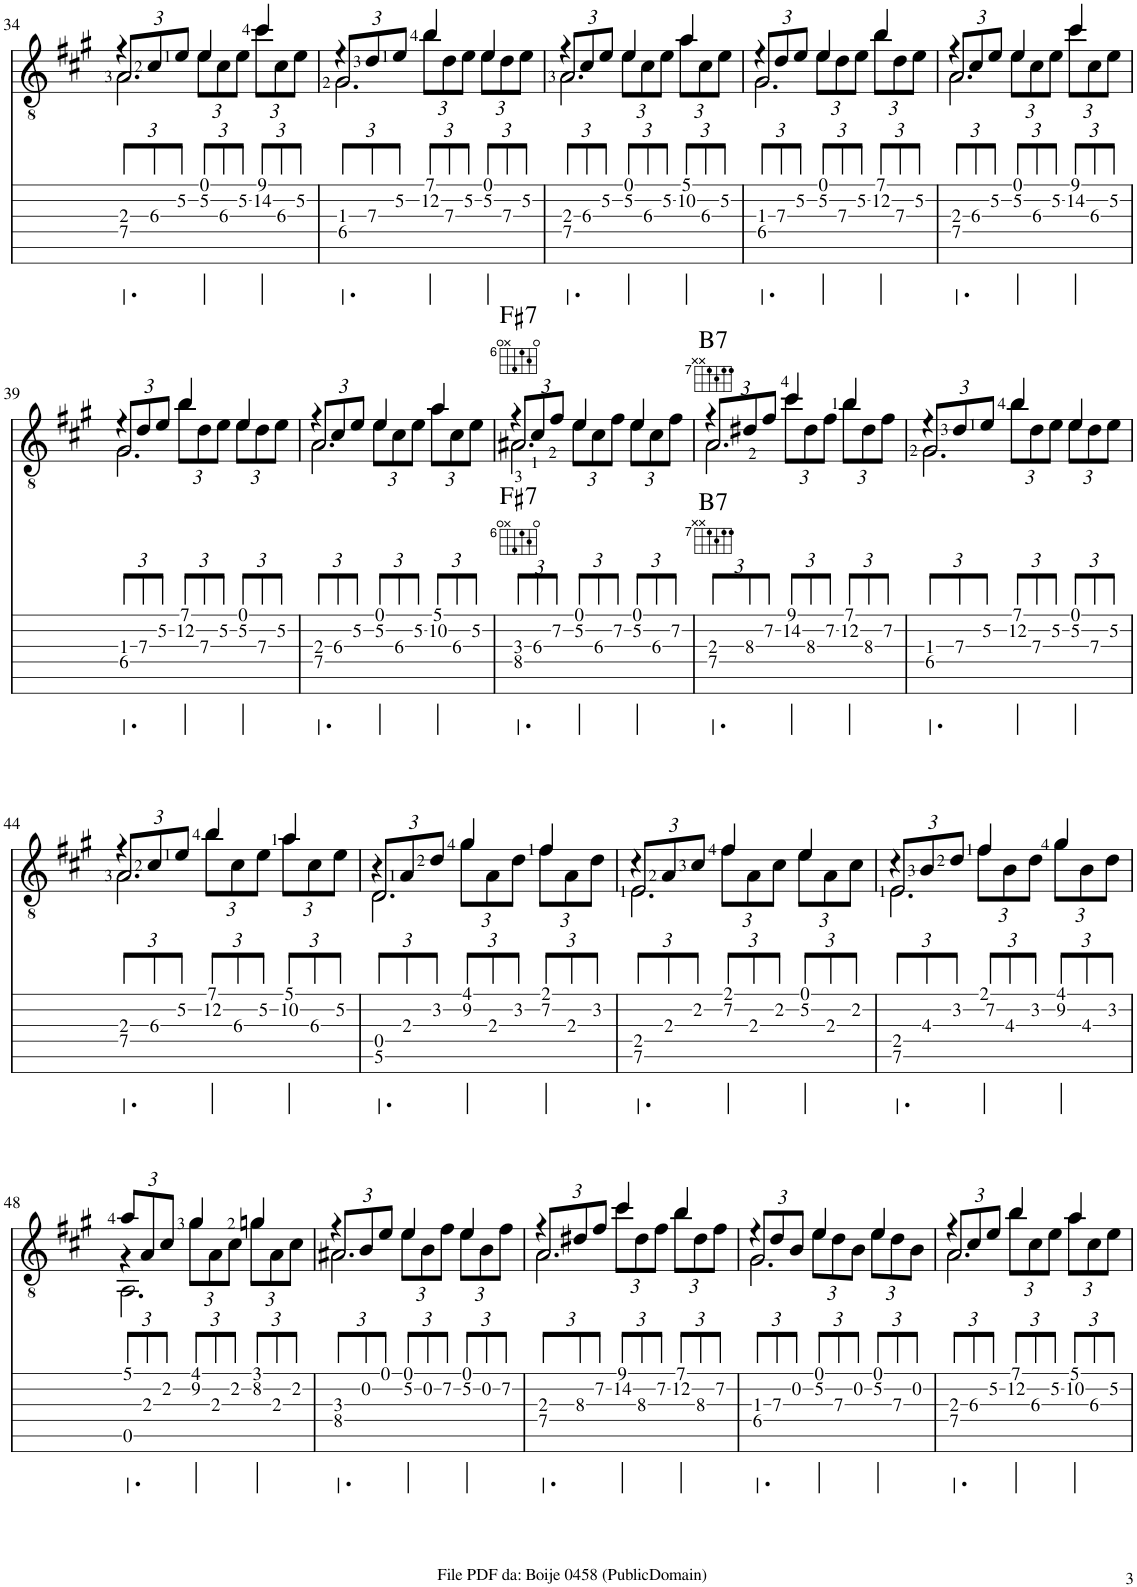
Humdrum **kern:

**kern	**harte	**kern	**harte
*part2	*part2	*part1	*part1
*staff2	*	*staff1	*
*I"Chitarra classica (Intavolatura)	*	*I"Guitar	*
!!LO:PB:g=z
*	*	*clefGv2	*
*k[f#c#g#]	*	*k[f#c#g#]	*
*M3/4	*	*M3/4	*
*Xbrackettup	*	*	*
=34	=34	=34	=34
!LO:N:head=open	!	!	!
*^	*	*	*
*	*^	*	*	*
*	*	*	*	*Xbrackettup	*
!	!	!	!	!LO:N:head=open	!
*	*	*	*	*^	*
*	*	*	*	*	*^	*
12A/L	4r	2.A\	.	12A/L	4r	2.A\	.
12c#/	.	.	.	12c#/	.	.	.
12e/J	.	.	.	12e/J	.	.	.
12e/L	4e\	.	.	12e\L	4e/	.	.
12c#/	.	.	.	12c#\	.	.	.
12e/J	.	.	.	12e\J	.	.	.
12cc#/L	4cc#\	.	.	12cc#\L	4cc#/	.	.
12c#/	.	.	.	12c#\	.	.	.
12e/J	.	.	.	12e\J	.	.	.
=35	=35	=35	=35	=35	=35	=35	=35
!LO:N:head=open	!	!	!	!LO:N:head=open	!	!	!
12G#/L	4r	2.G#\	.	12G#/L	4r	2.G#\	.
12d/	.	.	.	12d/	.	.	.
12e/J	.	.	.	12e/J	.	.	.
12b/L	4b\	.	.	12b\L	4b/	.	.
12d/	.	.	.	12d\	.	.	.
12e/J	.	.	.	12e\J	.	.	.
12e/L	4e\	.	.	12e\L	4e/	.	.
12d/	.	.	.	12d\	.	.	.
12e/J	.	.	.	12e\J	.	.	.
=36	=36	=36	=36	=36	=36	=36	=36
!LO:N:head=open	!	!	!	!LO:N:head=open	!	!	!
12A/L	4r	2.A\	.	12A/L	4r	2.A\	.
12c#/	.	.	.	12c#/	.	.	.
12e/J	.	.	.	12e/J	.	.	.
12e/L	4e\	.	.	12e\L	4e/	.	.
12c#/	.	.	.	12c#\	.	.	.
12e/J	.	.	.	12e\J	.	.	.
12a/L	4a\	.	.	12a\L	4a/	.	.
12c#/	.	.	.	12c#\	.	.	.
12e/J	.	.	.	12e\J	.	.	.
=37	=37	=37	=37	=37	=37	=37	=37
!LO:N:head=open	!	!	!	!LO:N:head=open	!	!	!
12G#/L	4r	2.G#\	.	12G#/L	4r	2.G#\	.
12d/	.	.	.	12d/	.	.	.
12e/J	.	.	.	12e/J	.	.	.
12e/L	4e\	.	.	12e\L	4e/	.	.
12d/	.	.	.	12d\	.	.	.
12e/J	.	.	.	12e\J	.	.	.
12b/L	4b\	.	.	12b\L	4b/	.	.
12d/	.	.	.	12d\	.	.	.
12e/J	.	.	.	12e\J	.	.	.
=38	=38	=38	=38	=38	=38	=38	=38
!LO:N:head=open	!	!	!	!LO:N:head=open	!	!	!
12A/L	4r	2.A\	.	12A/L	4r	2.A\	.
12c#/	.	.	.	12c#/	.	.	.
12e/J	.	.	.	12e/J	.	.	.
12e/L	4e\	.	.	12e\L	4e/	.	.
12c#/	.	.	.	12c#\	.	.	.
12e/J	.	.	.	12e\J	.	.	.
12cc#/L	4cc#\	.	.	12cc#\L	4cc#/	.	.
12c#/	.	.	.	12c#\	.	.	.
12e/J	.	.	.	12e\J	.	.	.
!!LO:LB:g=z	!!	!!
=39	=39	=39	=39	=39	=39	=39	=39
!LO:N:head=open	!	!	!	!LO:N:head=open	!	!	!
12G#/L	4r	2.G#\	.	12G#/L	4r	2.G#\	.
12d/	.	.	.	12d/	.	.	.
12e/J	.	.	.	12e/J	.	.	.
12b/L	4b\	.	.	12b\L	4b/	.	.
12d/	.	.	.	12d\	.	.	.
12e/J	.	.	.	12e\J	.	.	.
12e/L	4e\	.	.	12e\L	4e/	.	.
12d/	.	.	.	12d\	.	.	.
12e/J	.	.	.	12e\J	.	.	.
=40	=40	=40	=40	=40	=40	=40	=40
!LO:N:head=open	!	!	!	!LO:N:head=open	!	!	!
12A/L	4r	2.A\	.	12A/L	4r	2.A\	.
12c#/	.	.	.	12c#/	.	.	.
12e/J	.	.	.	12e/J	.	.	.
12e/L	4e\	.	.	12e\L	4e/	.	.
12c#/	.	.	.	12c#\	.	.	.
12e/J	.	.	.	12e\J	.	.	.
12a/L	4a\	.	.	12a\L	4a/	.	.
12c#/	.	.	.	12c#\	.	.	.
12e/J	.	.	.	12e\J	.	.	.
=41	=41	=41	=41	=41	=41	=41	=41
!LO:N:head=open	!	!	!LO:H:kt=7	!LO:N:head=open	!	!	!LO:H:kt=7
12A#X/L	4r	2.A#\	F#:7	12A#X/L	4r	2.A#\	F#:7
12c#/	.	.	.	12c#/	.	.	.
12f#/J	.	.	.	12f#/J	.	.	.
12e/L	4e\	.	.	12e\L	4e/	.	.
12c#/	.	.	.	12c#\	.	.	.
12f#/J	.	.	.	12f#\J	.	.	.
12e/L	4e\	.	.	12e\L	4e/	.	.
12c#/	.	.	.	12c#\	.	.	.
12f#/J	.	.	.	12f#\J	.	.	.
=42	=42	=42	=42	=42	=42	=42	=42
!LO:N:head=open	!	!	!LO:H:kt=7	!LO:N:head=open	!	!	!LO:H:kt=7
12A/L	4r	2.A\	B:7	12A/L	4r	2.A\	B:7
12d#X/	.	.	.	12d#X/	.	.	.
12f#/J	.	.	.	12f#/J	.	.	.
12cc#/L	4cc#\	.	.	12cc#\L	4cc#/	.	.
12d#/	.	.	.	12d#\	.	.	.
12f#/J	.	.	.	12f#\J	.	.	.
12b/L	4b\	.	.	12b\L	4b/	.	.
12d#/	.	.	.	12d#\	.	.	.
12f#/J	.	.	.	12f#\J	.	.	.
=43	=43	=43	=43	=43	=43	=43	=43
!LO:N:head=open	!	!	!	!LO:N:head=open	!	!	!
12G#/L	4r	2.G#\	.	12G#/L	4r	2.G#\	.
12d/	.	.	.	12d/	.	.	.
12e/J	.	.	.	12e/J	.	.	.
12b/L	4b\	.	.	12b\L	4b/	.	.
12d/	.	.	.	12d\	.	.	.
12e/J	.	.	.	12e\J	.	.	.
12e/L	4e\	.	.	12e\L	4e/	.	.
12d/	.	.	.	12d\	.	.	.
12e/J	.	.	.	12e\J	.	.	.
!!LO:LB:g=z	!!	!!
=44	=44	=44	=44	=44	=44	=44	=44
!LO:N:head=open	!	!	!	!LO:N:head=open	!	!	!
12A/L	4r	2.A\	.	12A/L	4r	2.A\	.
12c#/	.	.	.	12c#/	.	.	.
12e/J	.	.	.	12e/J	.	.	.
12b/L	4b\	.	.	12b\L	4b/	.	.
12c#/	.	.	.	12c#\	.	.	.
12e/J	.	.	.	12e\J	.	.	.
12a/L	4a\	.	.	12a\L	4a/	.	.
12c#/	.	.	.	12c#\	.	.	.
12e/J	.	.	.	12e\J	.	.	.
=45	=45	=45	=45	=45	=45	=45	=45
!LO:N:head=open	!	!	!	!LO:N:head=open	!	!	!
12D/L	4r	2.D\	.	12D/L	4r	2.D\	.
12A/	.	.	.	12A/	.	.	.
12d/J	.	.	.	12d/J	.	.	.
12g#/L	4g#\	.	.	12g#\L	4g#/	.	.
12A/	.	.	.	12A\	.	.	.
12d/J	.	.	.	12d\J	.	.	.
12f#/L	4f#\	.	.	12f#\L	4f#/	.	.
12A/	.	.	.	12A\	.	.	.
12d/J	.	.	.	12d\J	.	.	.
=46	=46	=46	=46	=46	=46	=46	=46
!LO:N:head=open	!	!	!	!LO:N:head=open	!	!	!
12E/L	4r	2.E\	.	12E/L	4r	2.E\	.
12A/	.	.	.	12A/	.	.	.
12c#/J	.	.	.	12c#/J	.	.	.
12f#/L	4f#\	.	.	12f#\L	4f#/	.	.
12A/	.	.	.	12A\	.	.	.
12c#/J	.	.	.	12c#\J	.	.	.
12e/L	4e\	.	.	12e\L	4e/	.	.
12A/	.	.	.	12A\	.	.	.
12c#/J	.	.	.	12c#\J	.	.	.
=47	=47	=47	=47	=47	=47	=47	=47
!LO:N:head=open	!	!	!	!LO:N:head=open	!	!	!
12E/L	4r	2.E\	.	12E/L	4r	2.E\	.
12B/	.	.	.	12B/	.	.	.
12d/J	.	.	.	12d/J	.	.	.
12f#/L	4f#\	.	.	12f#\L	4f#/	.	.
12B/	.	.	.	12B\	.	.	.
12d/J	.	.	.	12d\J	.	.	.
12g#/L	4g#\	.	.	12g#\L	4g#/	.	.
12B/	.	.	.	12B\	.	.	.
12d/J	.	.	.	12d\J	.	.	.
!!LO:LB:g=z	!!	!!
=48	=48	=48	=48	=48	=48	=48	=48
12a/L	4r	2.AA\	.	12a/L	4r	2.AA\	.
12A/	.	.	.	12A/	.	.	.
12c#/J	.	.	.	12c#/J	.	.	.
12g#/L	4g#\	.	.	12g#\L	4g#/	.	.
12A/	.	.	.	12A\	.	.	.
12c#/J	.	.	.	12c#\J	.	.	.
12gn/L	4g\	.	.	12gn\L	4g/	.	.
12A/	.	.	.	12A\	.	.	.
12c#/J	.	.	.	12c#\J	.	.	.
=49	=49	=49	=49	=49	=49	=49	=49
!LO:N:head=open	!	!	!	!LO:N:head=open	!	!	!
12A#X/L	4r	2.A#\	.	12A#X/L	4r	2.A#\	.
12B/	.	.	.	12B/	.	.	.
12e/J	.	.	.	12e/J	.	.	.
12e/L	4e\	.	.	12e\L	4e/	.	.
12B/	.	.	.	12B\	.	.	.
12f#/J	.	.	.	12f#\J	.	.	.
12e/L	4e\	.	.	12e\L	4e/	.	.
12B/	.	.	.	12B\	.	.	.
12f#/J	.	.	.	12f#\J	.	.	.
=50	=50	=50	=50	=50	=50	=50	=50
!LO:N:head=open	!	!	!	!LO:N:head=open	!	!	!
12A/L	4r	2.A\	.	12A/L	4r	2.A\	.
12d#X/	.	.	.	12d#X/	.	.	.
12f#/J	.	.	.	12f#/J	.	.	.
12cc#/L	4cc#\	.	.	12cc#\L	4cc#/	.	.
12d#/	.	.	.	12d#\	.	.	.
12f#/J	.	.	.	12f#\J	.	.	.
12b/L	4b\	.	.	12b\L	4b/	.	.
12d#/	.	.	.	12d#\	.	.	.
12f#/J	.	.	.	12f#\J	.	.	.
=51	=51	=51	=51	=51	=51	=51	=51
!LO:N:head=open	!	!	!	!LO:N:head=open	!	!	!
12G#/L	4r	2.G#\	.	12G#/L	4r	2.G#\	.
12d/	.	.	.	12d/	.	.	.
12B/J	.	.	.	12B/J	.	.	.
12e/L	4e\	.	.	12e\L	4e/	.	.
12d/	.	.	.	12d\	.	.	.
12B/J	.	.	.	12B\J	.	.	.
12e/L	4e\	.	.	12e\L	4e/	.	.
12d/	.	.	.	12d\	.	.	.
12B/J	.	.	.	12B\J	.	.	.
=52	=52	=52	=52	=52	=52	=52	=52
!LO:N:head=open	!	!	!	!LO:N:head=open	!	!	!
12A/L	4r	2.A\	.	12A/L	4r	2.A\	.
12c#/	.	.	.	12c#/	.	.	.
12e/J	.	.	.	12e/J	.	.	.
12b/L	4b\	.	.	12b\L	4b/	.	.
12c#/	.	.	.	12c#\	.	.	.
12e/J	.	.	.	12e\J	.	.	.
12a/L	4a\	.	.	12a\L	4a/	.	.
12c#/	.	.	.	12c#\	.	.	.
12e/J	.	.	.	12e\J	.	.	.
*v	*v	*v	*	*	*	*	*
*	*	*v	*v	*v	*
=	=	=	=
*-	*-	*-	*-
